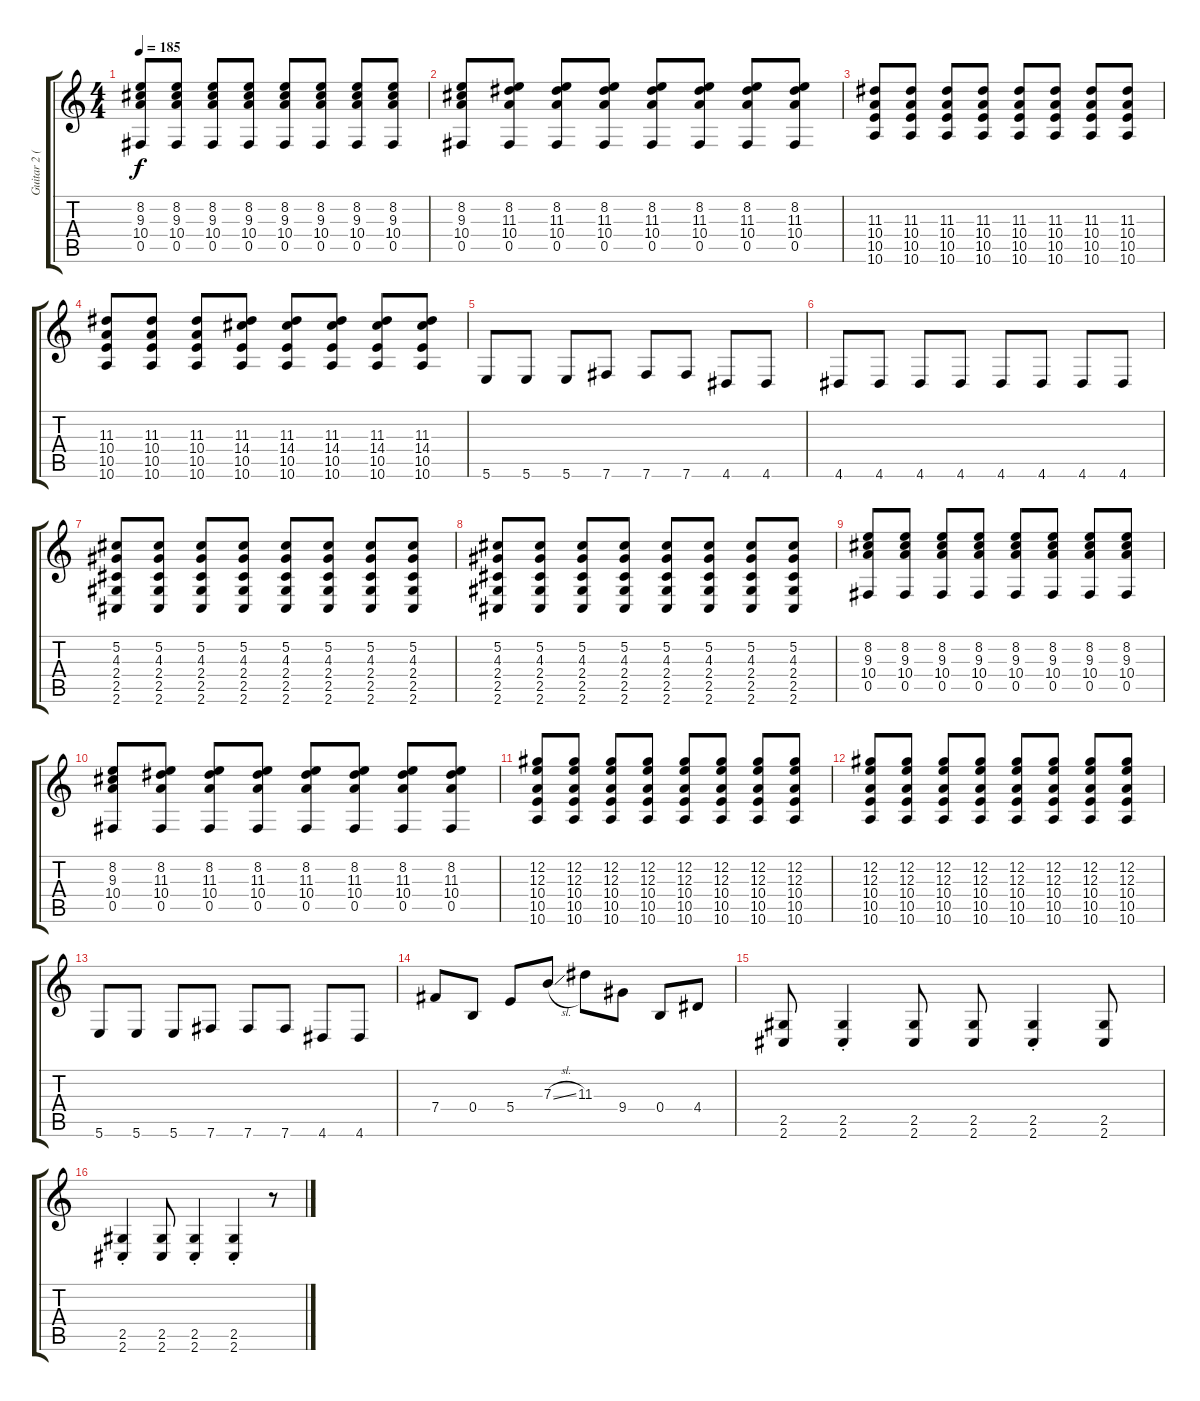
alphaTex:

\track ("Guitar 2 (Mike)" "Guitar 2 (") {instrument distortionguitar}
\staff {score tabs}
\tuning (Db4 Ab3 E3 B2 Gb2 B1) {hide}
\ts (4 4)
\tempo 185
\clef g2
\ks c
(8.2 9.3 10.4 0.5).8{dy f} (8.2 9.3 10.4 0.5).8 (8.2 9.3 10.4 0.5).8 (8.2 9.3 10.4 0.5).8 (8.2 9.3 10.4 0.5).8 (8.2 9.3 10.4 0.5).8 (8.2 9.3 10.4 0.5).8 (8.2 9.3 10.4 0.5).8 |
(8.2 9.3 10.4 0.5).8 (8.2 11.3 10.4 0.5).8 (8.2 11.3 10.4 0.5).8 (8.2 11.3 10.4 0.5).8 (8.2 11.3 10.4 0.5).8 (8.2 11.3 10.4 0.5).8 (8.2 11.3 10.4 0.5).8 (8.2 11.3 10.4 0.5).8 |
(11.3 10.4 10.5 10.6).8 (11.3 10.4 10.5 10.6).8 (11.3 10.4 10.5 10.6).8 (11.3 10.4 10.5 10.6).8 (11.3 10.4 10.5 10.6).8 (11.3 10.4 10.5 10.6).8 (11.3 10.4 10.5 10.6).8 (11.3 10.4 10.5 10.6).8 |
(11.3 10.4 10.5 10.6).8 (11.3 10.4 10.5 10.6).8 (11.3 10.4 10.5 10.6).8 (11.3 14.4 10.5 10.6).8 (11.3 14.4 10.5 10.6).8 (11.3 14.4 10.5 10.6).8 (11.3 14.4 10.5 10.6).8 (11.3 14.4 10.5 10.6).8 |
5.6.8 5.6.8 5.6.8 7.6.8 7.6.8 7.6.8 4.6.8 4.6.8 |
4.6.8 4.6.8 4.6.8 4.6.8 4.6.8 4.6.8 4.6.8 4.6.8 |
(5.2 4.3 2.4 2.5 2.6).8 (5.2 4.3 2.4 2.5 2.6).8 (5.2 4.3 2.4 2.5 2.6).8 (5.2 4.3 2.4 2.5 2.6).8 (5.2 4.3 2.4 2.5 2.6).8 (5.2 4.3 2.4 2.5 2.6).8 (5.2 4.3 2.4 2.5 2.6).8 (5.2 4.3 2.4 2.5 2.6).8 |
(5.2 4.3 2.4 2.5 2.6).8 (5.2 4.3 2.4 2.5 2.6).8 (5.2 4.3 2.4 2.5 2.6).8 (5.2 4.3 2.4 2.5 2.6).8 (5.2 4.3 2.4 2.5 2.6).8 (5.2 4.3 2.4 2.5 2.6).8 (5.2 4.3 2.4 2.5 2.6).8 (5.2 4.3 2.4 2.5 2.6).8 |
(8.2 9.3 10.4 0.5).8 (8.2 9.3 10.4 0.5).8 (8.2 9.3 10.4 0.5).8 (8.2 9.3 10.4 0.5).8 (8.2 9.3 10.4 0.5).8 (8.2 9.3 10.4 0.5).8 (8.2 9.3 10.4 0.5).8 (8.2 9.3 10.4 0.5).8 |
(8.2 9.3 10.4 0.5).8 (8.2 11.3 10.4 0.5).8 (8.2 11.3 10.4 0.5).8 (8.2 11.3 10.4 0.5).8 (8.2 11.3 10.4 0.5).8 (8.2 11.3 10.4 0.5).8 (8.2 11.3 10.4 0.5).8 (8.2 11.3 10.4 0.5).8 |
(12.2 12.3 10.4 10.5 10.6).8 (12.2 12.3 10.4 10.5 10.6).8 (12.2 12.3 10.4 10.5 10.6).8 (12.2 12.3 10.4 10.5 10.6).8 (12.2 12.3 10.4 10.5 10.6).8 (12.2 12.3 10.4 10.5 10.6).8 (12.2 12.3 10.4 10.5 10.6).8 (12.2 12.3 10.4 10.5 10.6).8 |
(12.2 12.3 10.4 10.5 10.6).8 (12.2 12.3 10.4 10.5 10.6).8 (12.2 12.3 10.4 10.5 10.6).8 (12.2 12.3 10.4 10.5 10.6).8 (12.2 12.3 10.4 10.5 10.6).8 (12.2 12.3 10.4 10.5 10.6).8 (12.2 12.3 10.4 10.5 10.6).8 (12.2 12.3 10.4 10.5 10.6).8 |
5.6.8 5.6.8 5.6.8 7.6.8 7.6.8 7.6.8 4.6.8 4.6.8 |
7.4.8 0.4.8 5.4.8 7.3{sl}.8 11.3.8 9.4.8 0.4.8 4.4.8 |
(2.5 2.6).8{balance 8} (2.5{st} 2.6{st}).4 (2.5 2.6).8 (2.5 2.6).8 (2.5{st} 2.6{st}).4 (2.5 2.6).8 |
(2.5{st} 2.6{st}).4 (2.5 2.6).8 (2.5{st} 2.6{st}).4 (2.5{st} 2.6{st}).4 r.8
